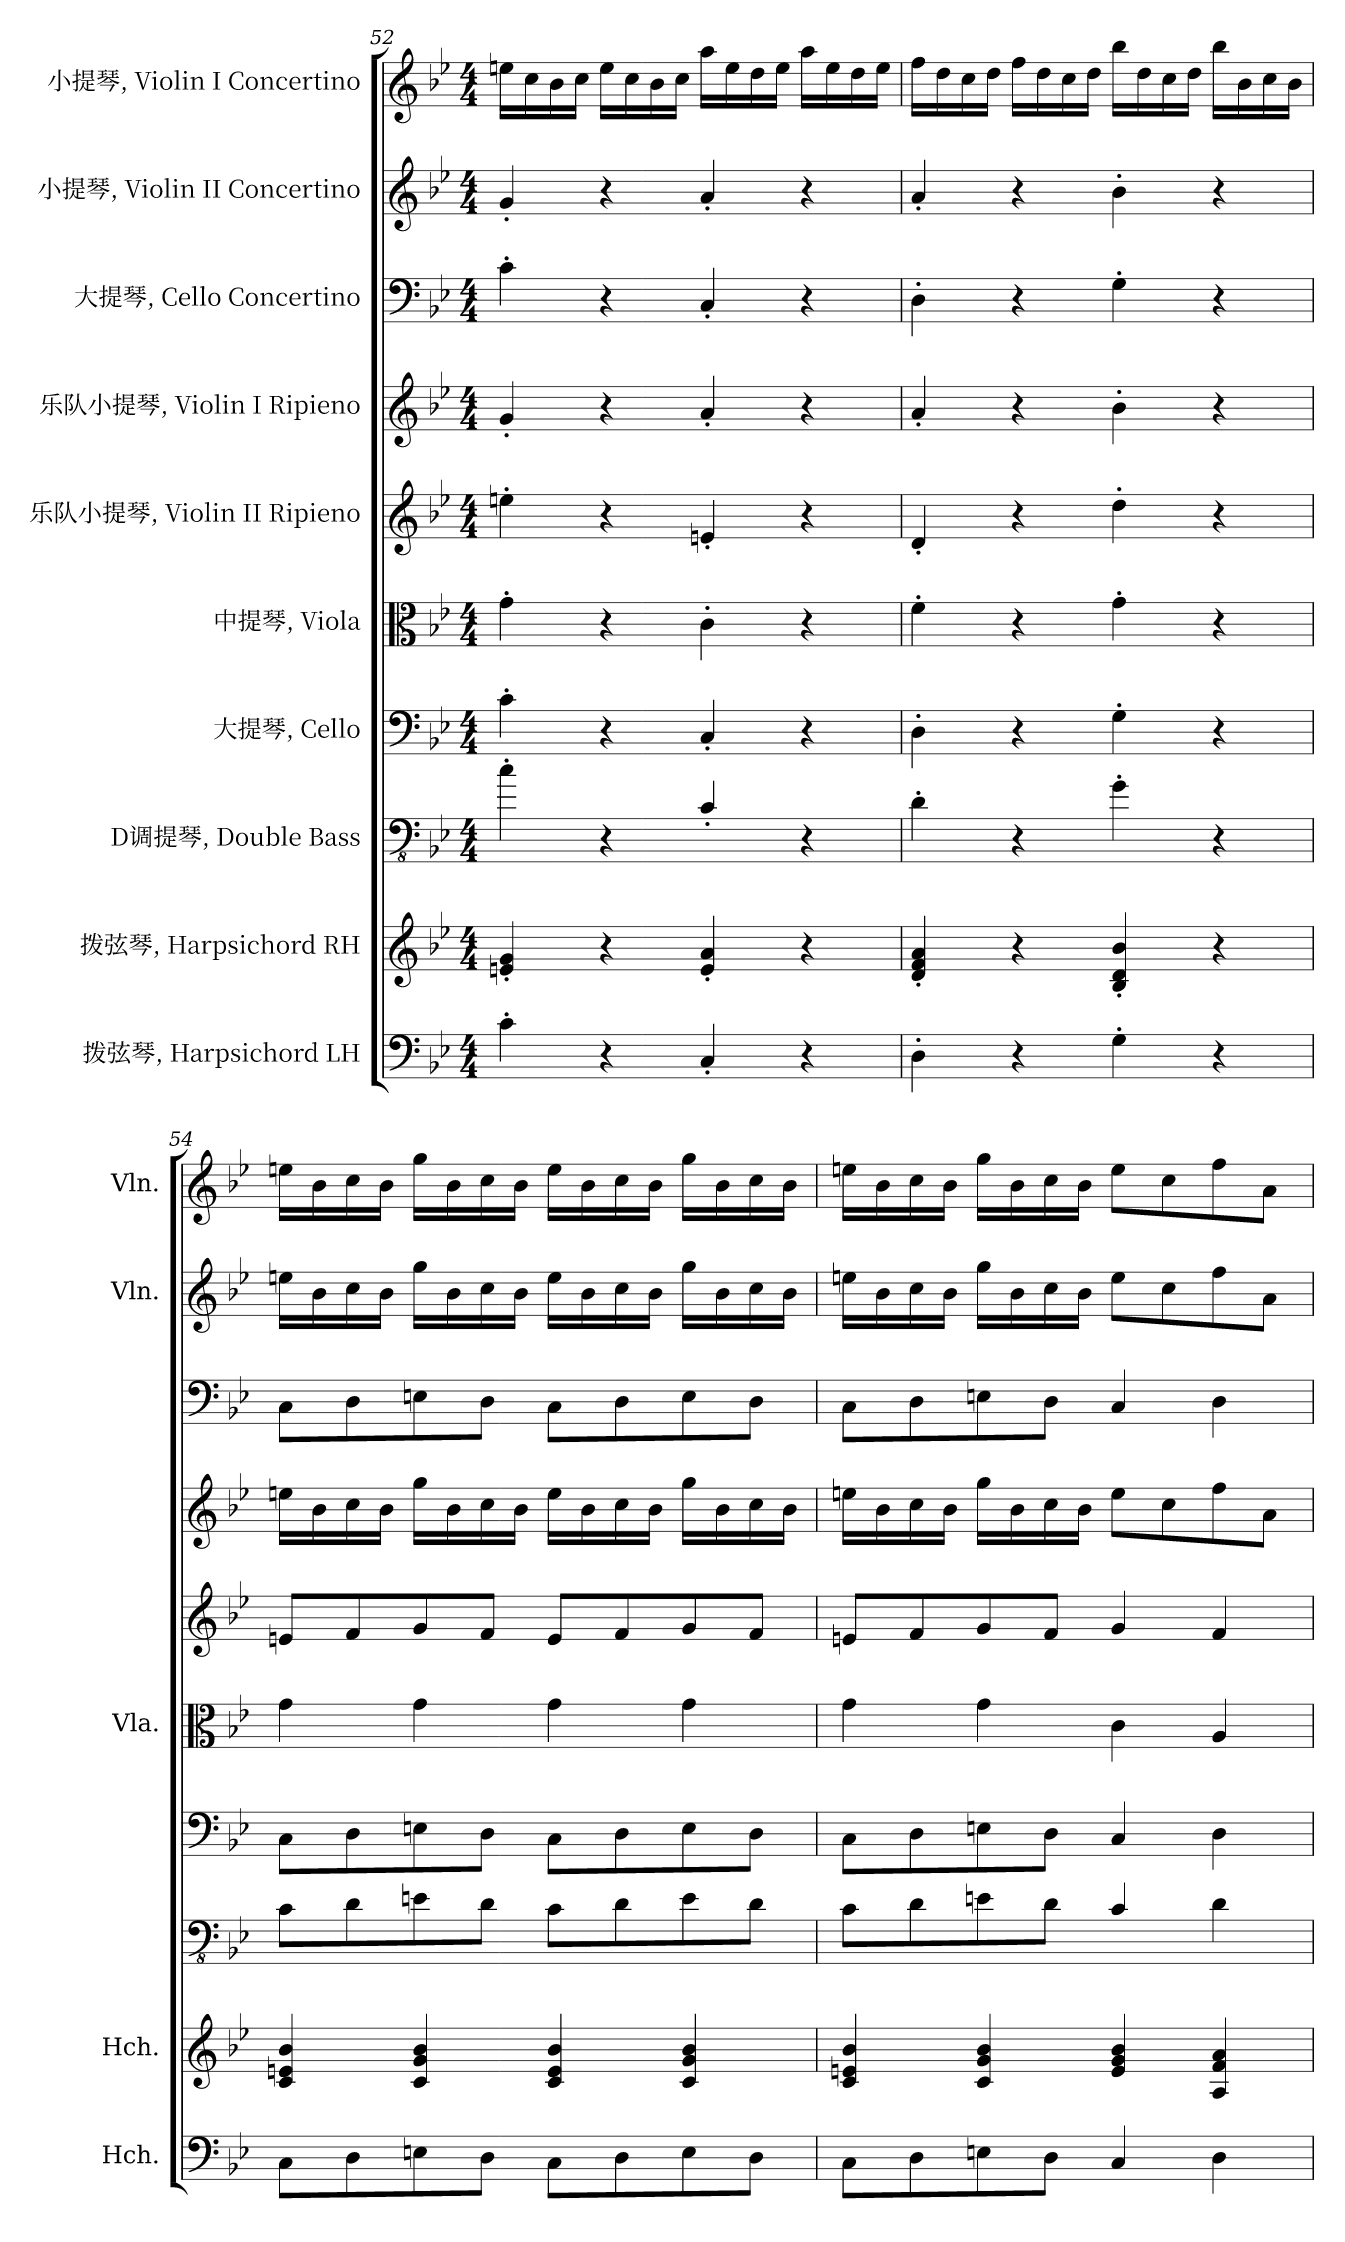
**kern	**kern	**kern	**kern	**kern	**kern	**kern	**kern	**kern	**kern
*part10	*part9	*part8	*part7	*part6	*part5	*part4	*part3	*part2	*part1
*staff10	*staff9	*staff8	*staff7	*staff6	*staff5	*staff4	*staff3	*staff2	*staff1
*I"拨弦琴, Harpsichord LH	*I"拨弦琴, Harpsichord RH	*I"D调提琴, Double Bass	*I"大提琴, Cello	*I"中提琴, Viola	*I"乐队小提琴, Violin II Ripieno	*I"乐队小提琴, Violin I Ripieno	*I"大提琴, Cello Concertino	*I"小提琴, Violin II Concertino	*I"小提琴, Violin I Concertino
*I'Hch.	*I'Hch.	*	*	*I'Vla.	*	*	*	*I'Vln.	*I'Vln.
!!LO:PB:g=z
*clefF4	*clefG2	*clefFv4	*clefF4	*clefC3	*clefG2	*clefG2	*clefF4	*clefG2	*clefG2
*	*	*ITrd7c12	*	*	*	*	*	*	*
*k[b-e-]	*k[b-e-]	*k[b-e-]	*k[b-e-]	*k[b-e-]	*k[b-e-]	*k[b-e-]	*k[b-e-]	*k[b-e-]	*k[b-e-]
*M4/4	*M4/4	*M4/4	*M4/4	*M4/4	*M4/4	*M4/4	*M4/4	*M4/4	*M4/4
=52	=52	=52	=52	=52	=52	=52	=52	=52	=52
4c'\	4en/' 4g/'	4C'\	4c'\	4g'\	4een'\	4g'/	4c'\	4g'/	16een\LL
.	.	.	.	.	.	.	.	.	16cc\
.	.	.	.	.	.	.	.	.	16b-\
.	.	.	.	.	.	.	.	.	16cc\JJ
4r	4r	4r	4r	4r	4r	4r	4r	4r	16ee\LL
.	.	.	.	.	.	.	.	.	16cc\
.	.	.	.	.	.	.	.	.	16b-\
.	.	.	.	.	.	.	.	.	16cc\JJ
4C'/	4e/' 4a/'	4CC'/	4C'/	4c'\	4en'/	4a'/	4C'/	4a'/	16aa\LL
.	.	.	.	.	.	.	.	.	16ee\
.	.	.	.	.	.	.	.	.	16dd\
.	.	.	.	.	.	.	.	.	16ee\JJ
4r	4r	4r	4r	4r	4r	4r	4r	4r	16aa\LL
.	.	.	.	.	.	.	.	.	16ee\
.	.	.	.	.	.	.	.	.	16dd\
.	.	.	.	.	.	.	.	.	16ee\JJ
=53	=53	=53	=53	=53	=53	=53	=53	=53	=53
4D'\	4d/' 4f/' 4a/'	4DD'\	4D'\	4f'\	4d'/	4a'/	4D'\	4a'/	16ff\LL
.	.	.	.	.	.	.	.	.	16dd\
.	.	.	.	.	.	.	.	.	16cc\
.	.	.	.	.	.	.	.	.	16dd\JJ
4r	4r	4r	4r	4r	4r	4r	4r	4r	16ff\LL
.	.	.	.	.	.	.	.	.	16dd\
.	.	.	.	.	.	.	.	.	16cc\
.	.	.	.	.	.	.	.	.	16dd\JJ
4G'\	4B-/' 4d/' 4b-/'	4GG'\	4G'\	4g'\	4dd'\	4b-'\	4G'\	4b-'\	16bb-\LL
.	.	.	.	.	.	.	.	.	16dd\
.	.	.	.	.	.	.	.	.	16cc\
.	.	.	.	.	.	.	.	.	16dd\JJ
4r	4r	4r	4r	4r	4r	4r	4r	4r	16bb-\LL
.	.	.	.	.	.	.	.	.	16b-\
.	.	.	.	.	.	.	.	.	16cc\
.	.	.	.	.	.	.	.	.	16b-\JJ
!!LO:PB:g=z
=54	=54	=54	=54	=54	=54	=54	=54	=54	=54
8C\L	4c/ 4en/ 4b-/	8CC\L	8C\L	4g\	8en/L	16een\LL	8C\L	16een\LL	16een\LL
.	.	.	.	.	.	16b-\	.	16b-\	16b-\
8D\	.	8DD\	8D\	.	8f/	16cc\	8D\	16cc\	16cc\
.	.	.	.	.	.	16b-\JJ	.	16b-\JJ	16b-\JJ
8En\	4c/ 4g/ 4b-/	8EEn\	8En\	4g\	8g/	16gg\LL	8En\	16gg\LL	16gg\LL
.	.	.	.	.	.	16b-\	.	16b-\	16b-\
8D\J	.	8DD\J	8D\J	.	8f/J	16cc\	8D\J	16cc\	16cc\
.	.	.	.	.	.	16b-\JJ	.	16b-\JJ	16b-\JJ
8C\L	4c/ 4e/ 4b-/	8CC\L	8C\L	4g\	8e/L	16ee\LL	8C\L	16ee\LL	16ee\LL
.	.	.	.	.	.	16b-\	.	16b-\	16b-\
8D\	.	8DD\	8D\	.	8f/	16cc\	8D\	16cc\	16cc\
.	.	.	.	.	.	16b-\JJ	.	16b-\JJ	16b-\JJ
8E\	4c/ 4g/ 4b-/	8EE\	8E\	4g\	8g/	16gg\LL	8E\	16gg\LL	16gg\LL
.	.	.	.	.	.	16b-\	.	16b-\	16b-\
8D\J	.	8DD\J	8D\J	.	8f/J	16cc\	8D\J	16cc\	16cc\
.	.	.	.	.	.	16b-\JJ	.	16b-\JJ	16b-\JJ
=55	=55	=55	=55	=55	=55	=55	=55	=55	=55
8C\L	4c/ 4en/ 4b-/	8CC\L	8C\L	4g\	8en/L	16een\LL	8C\L	16een\LL	16een\LL
.	.	.	.	.	.	16b-\	.	16b-\	16b-\
8D\	.	8DD\	8D\	.	8f/	16cc\	8D\	16cc\	16cc\
.	.	.	.	.	.	16b-\JJ	.	16b-\JJ	16b-\JJ
8En\	4c/ 4g/ 4b-/	8EEn\	8En\	4g\	8g/	16gg\LL	8En\	16gg\LL	16gg\LL
.	.	.	.	.	.	16b-\	.	16b-\	16b-\
8D\J	.	8DD\J	8D\J	.	8f/J	16cc\	8D\J	16cc\	16cc\
.	.	.	.	.	.	16b-\JJ	.	16b-\JJ	16b-\JJ
4C/	4e/ 4g/ 4b-/	4CC/	4C/	4c\	4g/	8ee\L	4C/	8ee\L	8ee\L
.	.	.	.	.	.	8cc\	.	8cc\	8cc\
4D\	4A/ 4f/ 4a/	4DD\	4D\	4A/	4f/	8ff\	4D\	8ff\	8ff\
.	.	.	.	.	.	8a\J	.	8a\J	8a\J
=	=	=	=	=	=	=	=	=	=
*-	*-	*-	*-	*-	*-	*-	*-	*-	*-
